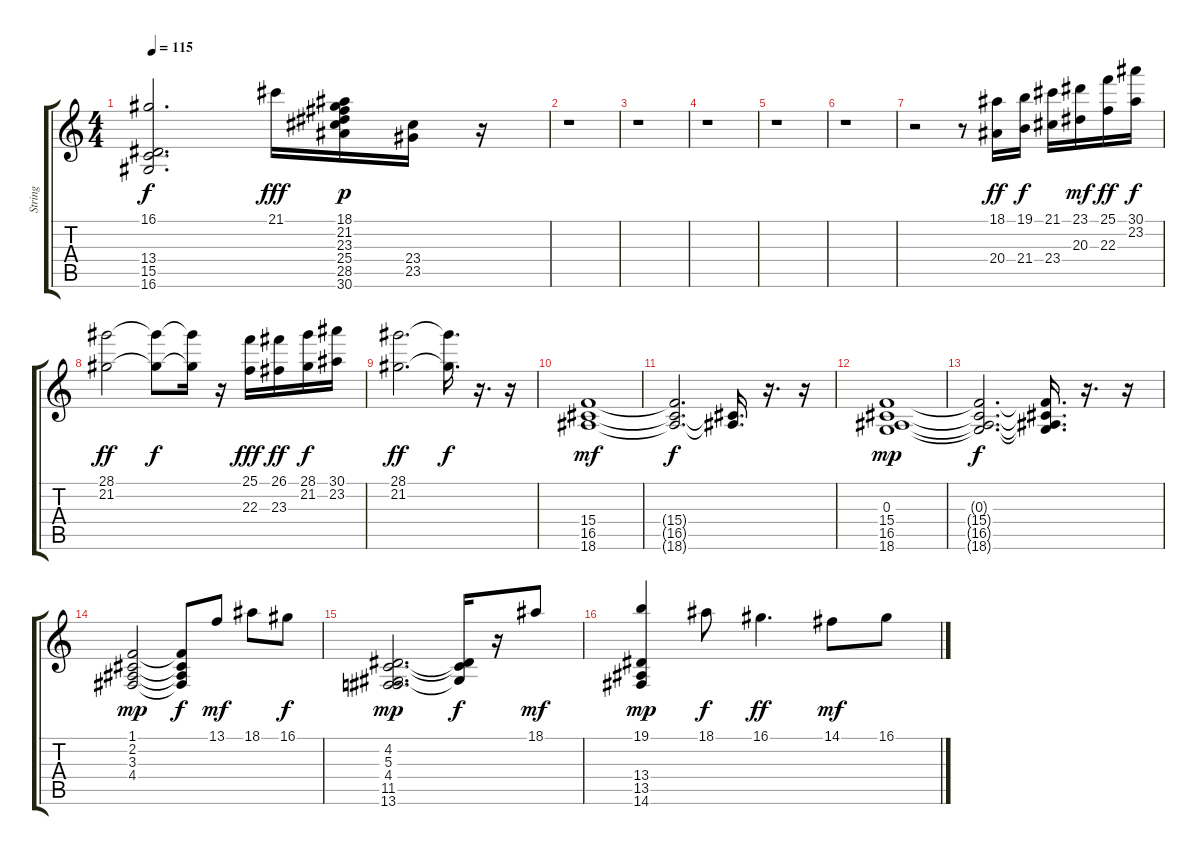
\track ("String" "String") {instrument stringensemble1}
\staff {score tabs}
\tuning (E4 B3 G3 D3 A2 E2) {hide}
\ts (4 4)
\tempo 115
\clef g2
\ks c
(16.1{t} 13.4{t} 15.5{t} 16.6{t}).2{d dy f} 21.1.16{dy fff} (18.1 21.2 23.3 25.4 28.5 30.6).16{dy p} (23.4 23.5).16 r.16 |
r.1 |
r.1 |
r.1 |
r.1 |
r.1 |
r.2 r.8 (18.1 20.4).16{dy ff} (19.1 21.4).16{dy f} (21.1 23.4).16 (23.1 20.3).16{dy mf} (25.1 22.3).16{dy ff} (30.1 23.2).16{dy f} |
(28.1 21.2).2{dy ff} (28.1{t} 21.2{t}).8{dy f} (28.1{t} 21.2{t}).16 r.16 (25.1 22.3).16{dy fff} (26.1 23.3).16{dy ff} (28.1 21.2).16{dy f} (30.1 23.2).16 |
(28.1 21.2).2{d dy ff} (28.1{t} 21.2{t}).16{d dy f} r.16{d} r.16 |
(15.4 16.5 18.6).1{dy mf} |
(15.4{t} 16.5{t} 18.6{t}).2{d dy f} (16.5{t} 18.6{t}).16{d} r.16{d} r.16 |
(0.3 15.4 16.5 18.6).1{dy mp} |
(0.3{t} 15.4{t} 16.5{t} 18.6{t}).2{d dy f} (0.3{t} 15.4{t} 16.5{t} 18.6{t}).16{d} r.16{d} r.16 |
(1.1 2.2 3.3 4.4).2{dy mp} (1.1{t} 2.2{t} 3.3{t} 4.4{t}).8{dy f} 13.1.8{dy mf} 18.1.8 16.1.8{dy f} |
(4.2 5.3 4.4 11.5 13.6).2{d dy mp} (4.2{t} 5.3{t} 11.5{t}).16{dy f} r.16 18.1.8{dy mf} |
(19.1 13.4 13.5 14.6).4{dy mp} 18.1.8{dy f} 16.1.4{d dy ff} 14.1.8{dy mf} 16.1.8
